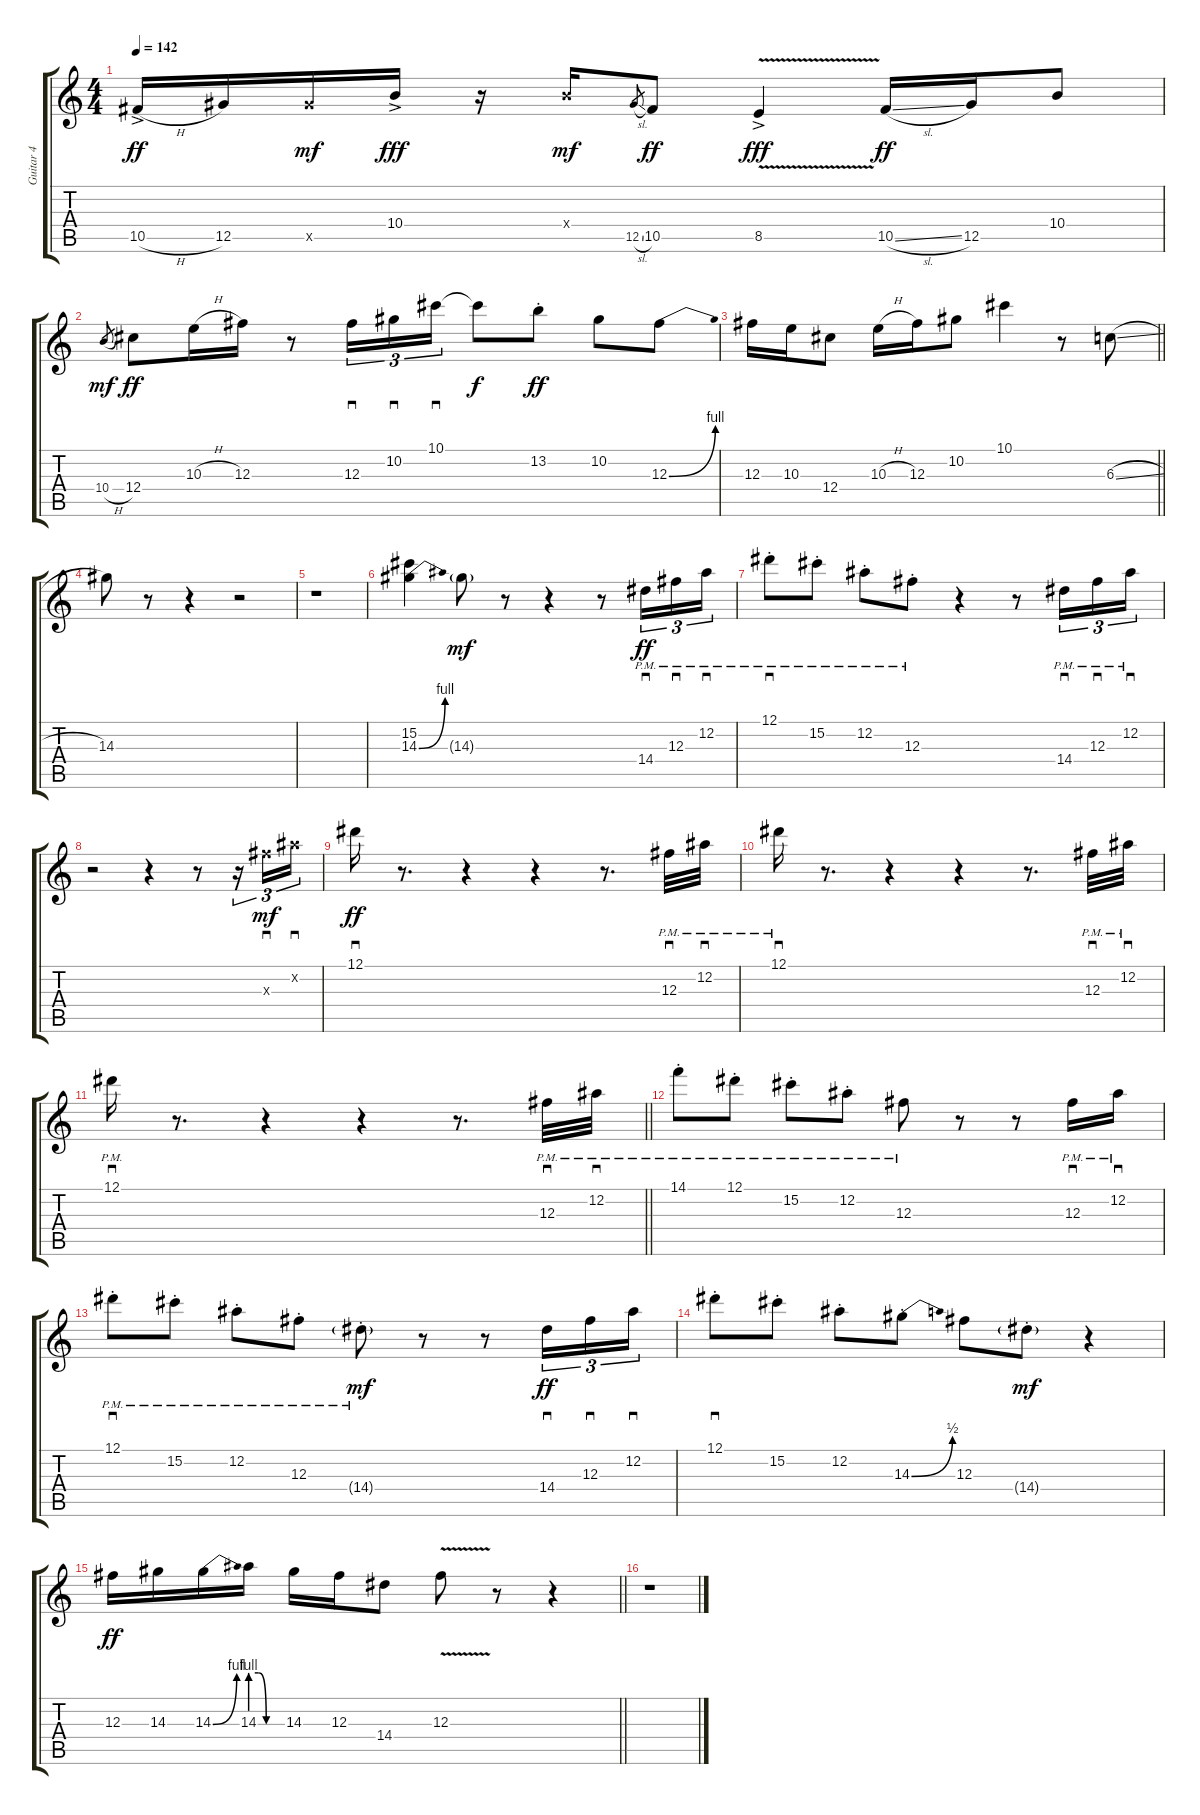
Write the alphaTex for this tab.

\track ("Guitar 4" "Guitar 4") {instrument overdrivenguitar}
\staff {score tabs}
\tuning (Eb4 Bb3 Gb3 Db3 Ab2 Eb2) {hide}
\ts (4 4)
\tempo 142
\clef g2
\ks c
10.5{h ac}.16{dy ff} 12.5.16 12.5{x}.16{dy mf} 10.4{ac}.16{dy fff} r.16 10.4{x}.16{dy mf} 12.5{sl}.8{gr} 10.5.8{dy ff} 8.5{v ac}.4{dy fff} 10.5{sl}.16{dy ff} 12.5.16 10.4.8 |
10.4{h}.8{gr dy mf} 12.4.8{dy ff} 10.3{h}.16 12.3.16 r.8 12.3.16{sd tu (3 2)} 10.2.16{sd tu (3 2)} 10.1.16{sd tu (3 2)} 10.1{t}.8{dy f} 13.2{st}.8{dy ff} 10.2.8 12.3{be (bend 0 0 60 4)}.8 |
\barLineRight lightlight
12.3.16 10.3.16 12.4.8 10.3{h}.16 12.3.16 10.2.8 10.1.4 r.8 6.3{sl}.8 |
14.3.8 r.8 r.4 r.2 |
r.1 |
(15.2 14.3{be (bend 0 0 60 4)}).4 14.3{g}.8{dy mf} r.8 r.4 r.8 14.4{pm}.16{sd tu (3 2) dy ff} 12.3{pm}.16{sd tu (3 2)} 12.2{pm}.16{sd tu (3 2)} |
12.1{pm st}.8{sd} 15.2{pm st}.8 12.2{pm st}.8 12.3{pm st}.8 r.4 r.8 14.4{pm}.16{sd tu (3 2)} 12.3{pm}.16{sd tu (3 2)} 12.2{pm}.16{sd tu (3 2)} |
r.2 r.4 r.8 r.16{tu (3 2)} 12.3{x}.16{sd tu (3 2) dy mf} 12.2{x}.16{sd tu (3 2)} |
12.1.16{sd dy ff} r.8{d} r.4 r.4 r.8{d} 12.3{pm}.32{sd} 12.2{pm}.32{sd} |
12.1{pm}.16{sd} r.8{d} r.4 r.4 r.8{d} 12.3{pm}.32{sd} 12.2{pm}.32{sd} |
\barLineRight lightlight
12.1{pm}.16{sd} r.8{d} r.4 r.4 r.8{d} 12.3{pm}.32{sd} 12.2{pm}.32{sd} |
14.1{pm st}.8 12.1{pm st}.8 15.2{pm st}.8 12.2{pm st}.8 12.3{pm}.8 r.8 r.8 12.3{pm}.16{sd} 12.2{pm}.16{sd} |
12.1{pm st}.8{sd} 15.2{pm st}.8 12.2{pm st}.8 12.3{pm st}.8 14.4{g pm st}.8{dy mf} r.8 r.8 14.4.16{sd tu (3 2) dy ff} 12.3.16{sd tu (3 2)} 12.2.16{sd tu (3 2)} |
12.1{st}.8{sd} 15.2{st}.8 12.2{st}.8 14.3{be (bend 0 0 60 2) st}.8 12.3.8 14.4{g st}.8{dy mf} r.4 |
\barLineRight lightlight
12.3.16{dy ff} 14.3.16 14.3{be (bend 0 0 60 4)}.16 14.3{be (custom 0 4 15 4 30 0 60 0)}.16 14.3.16 12.3.16 14.4.8 12.3{v}.8 r.8 r.4 |
r.1
